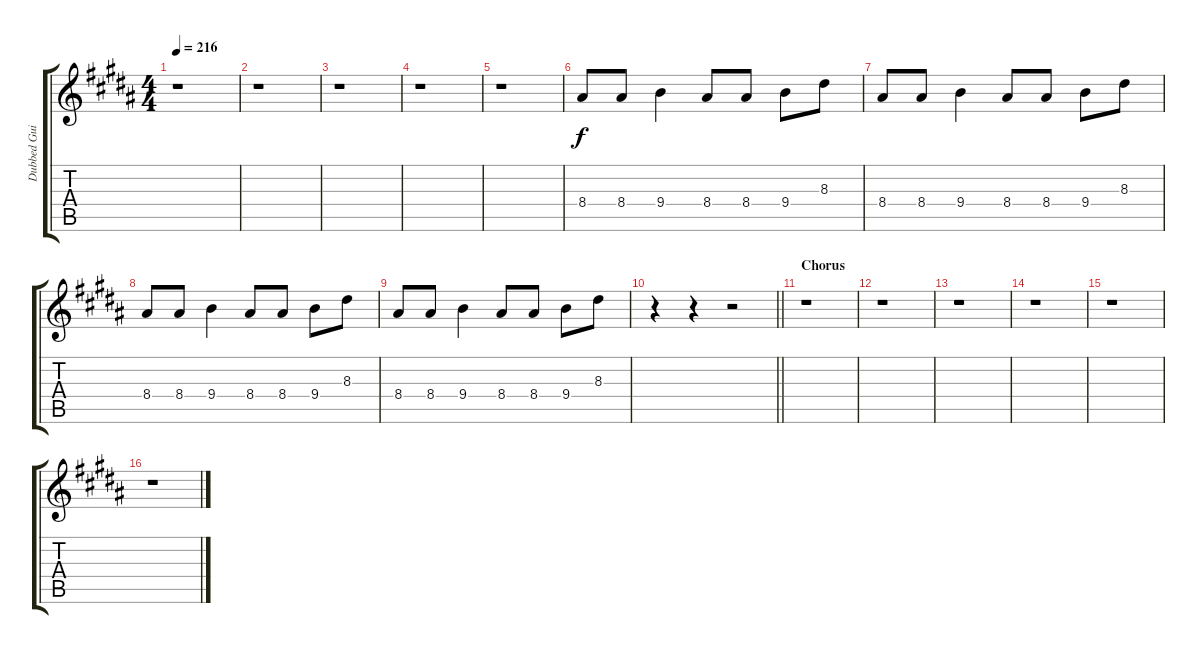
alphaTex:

\track ("Dubbed Guitar - Tom DeLonge" "Dubbed Gui") {instrument distortionguitar}
\staff {score tabs}
\tuning (E4 B3 G3 D3 A2 E2) {hide}
\ts (4 4)
\tempo 216
\clef g2
\ks b
r.1{dy f} |
r.1 |
r.1 |
r.1 |
r.1{volume 0} |
8.4.8{volume 16} 8.4.8 9.4.4 8.4.8 8.4.8 9.4.8 8.3.8 |
8.4.8 8.4.8 9.4.4 8.4.8 8.4.8 9.4.8 8.3.8 |
8.4.8 8.4.8 9.4.4 8.4.8 8.4.8 9.4.8 8.3.8 |
8.4.8 8.4.8 9.4.4 8.4.8 8.4.8 9.4.8 8.3.8 |
\barLineRight lightlight
r.4 r.4 r.2 |
\section ("" "Chorus")
r.1 |
r.1 |
r.1 |
r.1 |
r.1 |
r.1
